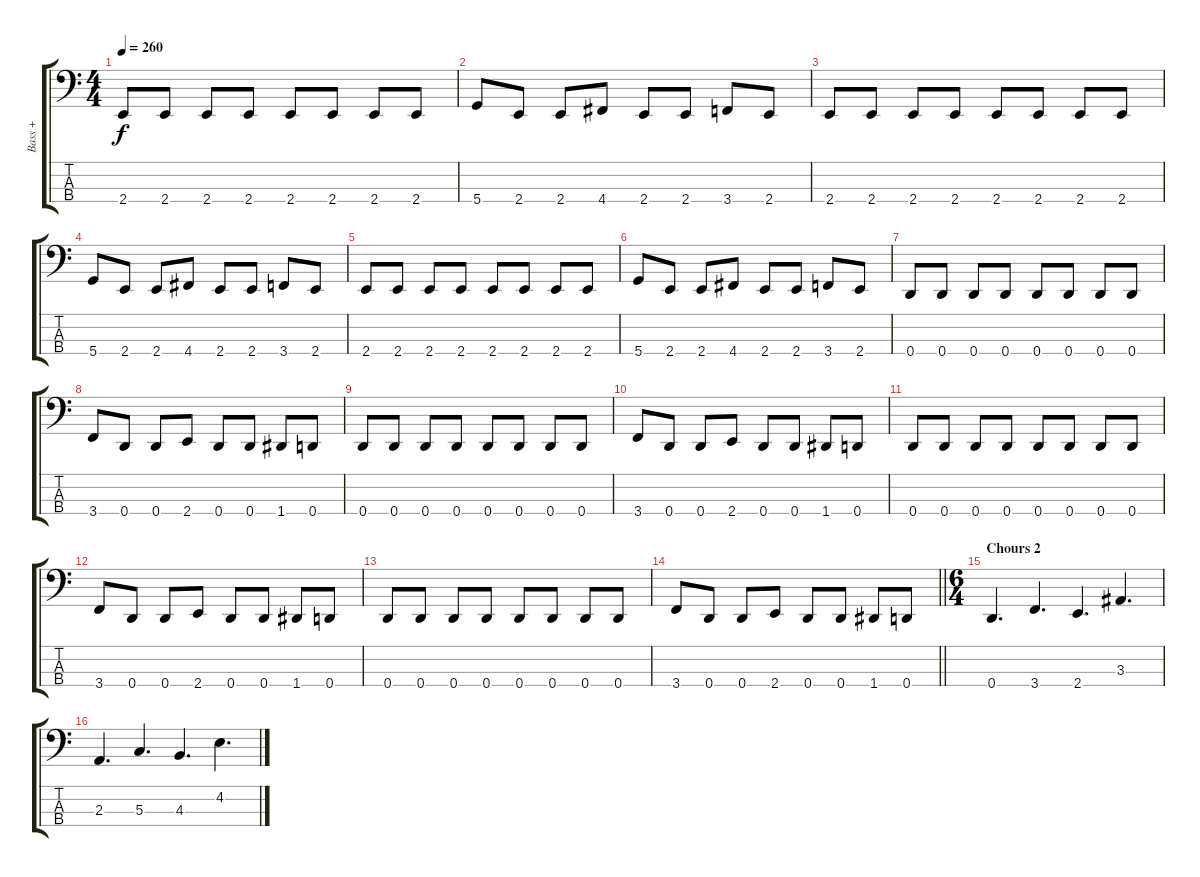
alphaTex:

\track ("Bass +" "Bass +") {instrument electricbasspick}
\staff {score tabs}
\tuning (F2 C2 G1 D1) {hide}
\ts (4 4)
\tempo 260
\clef f4
\ks c
2.4.8{dy f} 2.4.8 2.4.8 2.4.8 2.4.8 2.4.8 2.4.8 2.4.8 |
5.4.8 2.4.8 2.4.8 4.4.8 2.4.8 2.4.8 3.4.8 2.4.8 |
2.4.8 2.4.8 2.4.8 2.4.8 2.4.8 2.4.8 2.4.8 2.4.8 |
5.4.8 2.4.8 2.4.8 4.4.8 2.4.8 2.4.8 3.4.8 2.4.8 |
2.4.8 2.4.8 2.4.8 2.4.8 2.4.8 2.4.8 2.4.8 2.4.8 |
5.4.8 2.4.8 2.4.8 4.4.8 2.4.8 2.4.8 3.4.8 2.4.8 |
0.4.8 0.4.8 0.4.8 0.4.8 0.4.8 0.4.8 0.4.8 0.4.8 |
3.4.8 0.4.8 0.4.8 2.4.8 0.4.8 0.4.8 1.4.8 0.4.8 |
0.4.8 0.4.8 0.4.8 0.4.8 0.4.8 0.4.8 0.4.8 0.4.8 |
3.4.8 0.4.8 0.4.8 2.4.8 0.4.8 0.4.8 1.4.8 0.4.8 |
0.4.8 0.4.8 0.4.8 0.4.8 0.4.8 0.4.8 0.4.8 0.4.8 |
3.4.8 0.4.8 0.4.8 2.4.8 0.4.8 0.4.8 1.4.8 0.4.8 |
0.4.8 0.4.8 0.4.8 0.4.8 0.4.8 0.4.8 0.4.8 0.4.8 |
\barLineRight lightlight
3.4.8 0.4.8 0.4.8 2.4.8 0.4.8 0.4.8 1.4.8 0.4.8 |
\ts (6 4)
\section ("" "Chours 2")
0.4.4{d} 3.4.4{d} 2.4.4{d} 3.3.4{d} |
2.3.4{d} 5.3.4{d} 4.3.4{d} 4.2.4{d}
